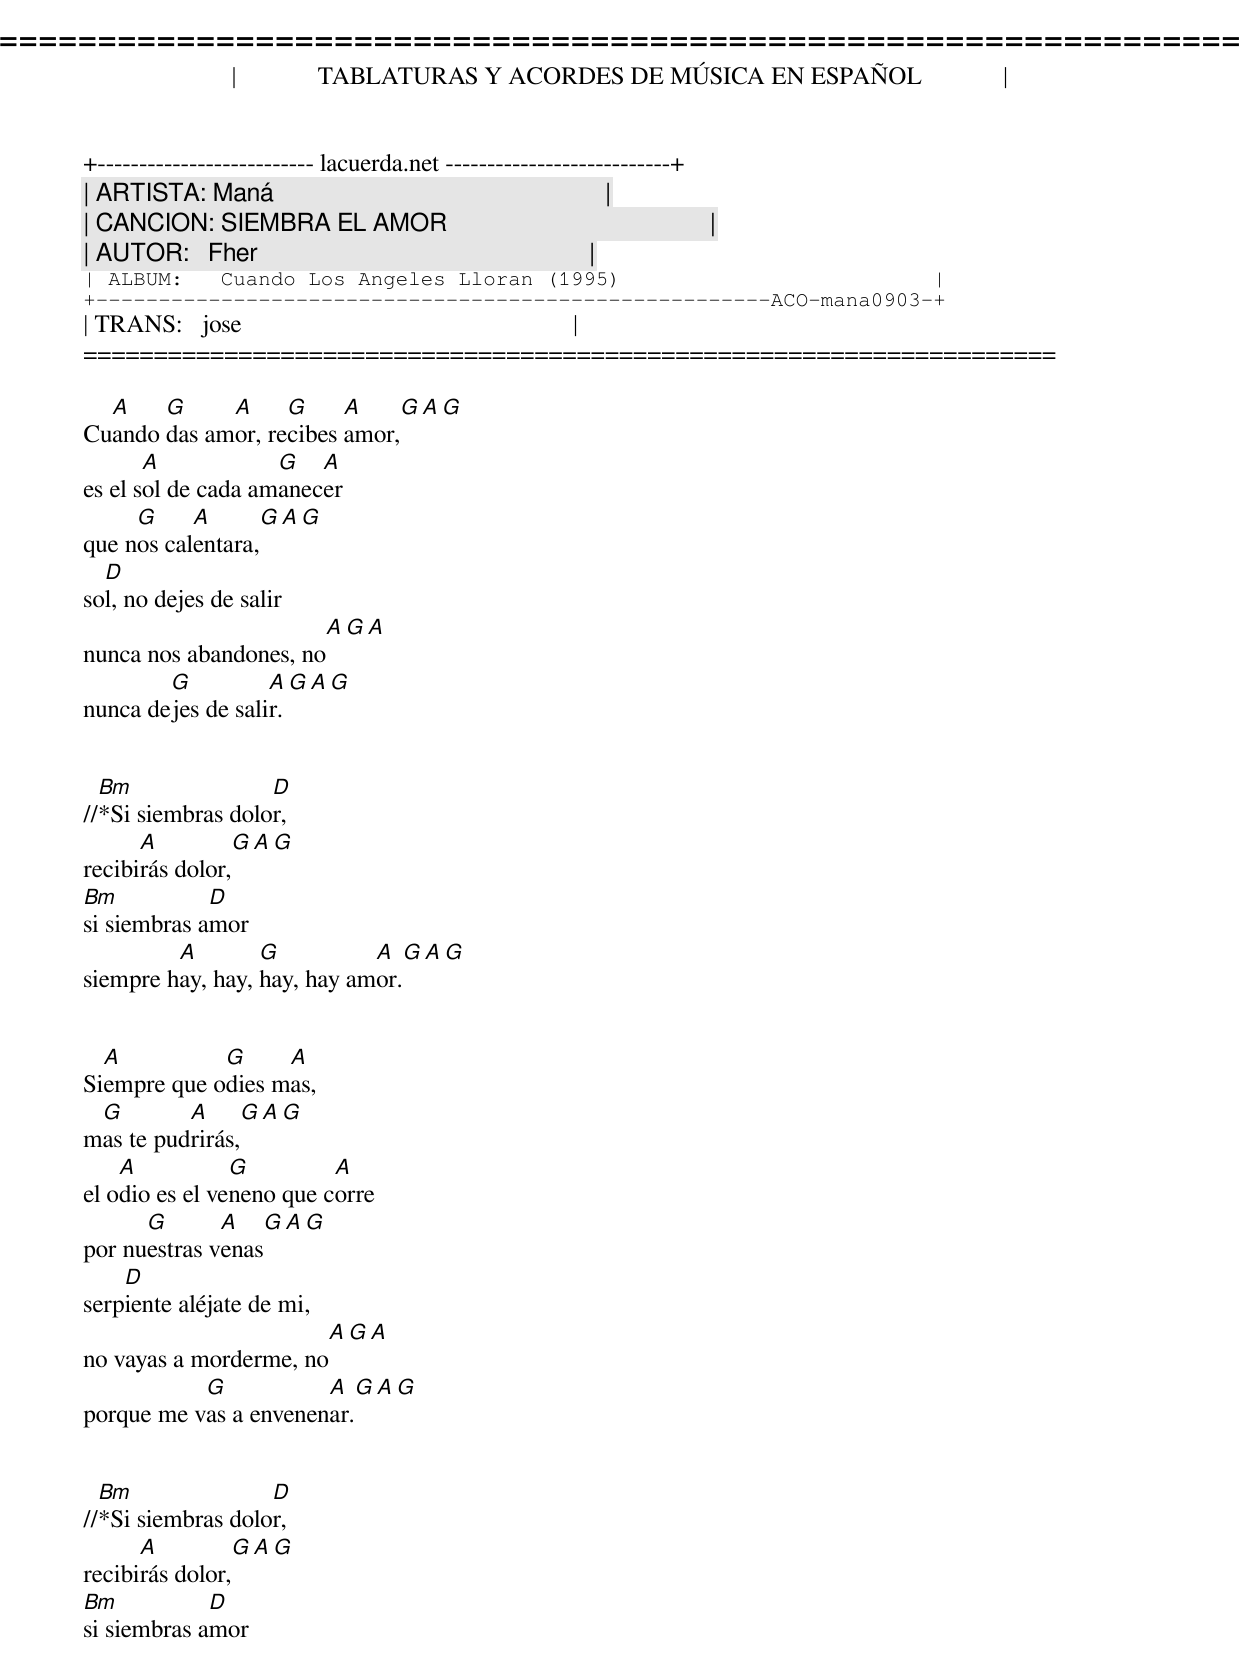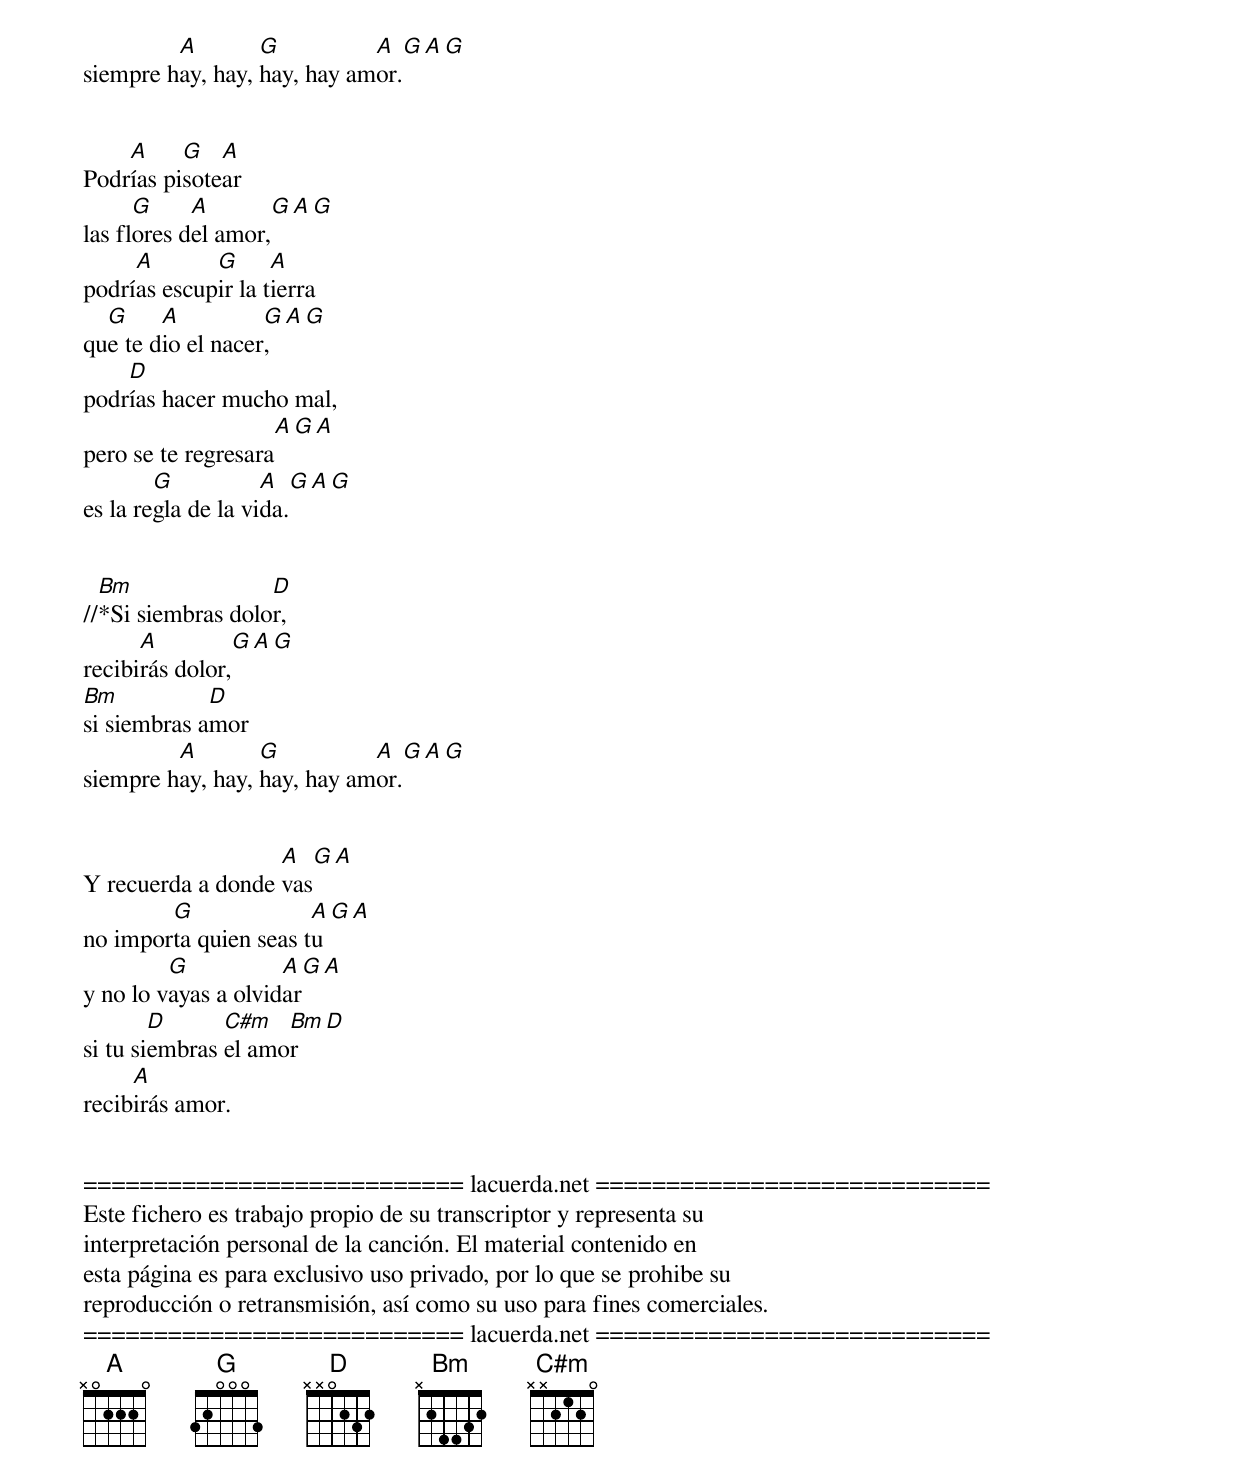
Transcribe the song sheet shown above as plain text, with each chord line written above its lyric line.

=====================================================================
|             TABLATURAS Y ACORDES DE MÚSICA EN ESPAÑOL             |
+-------------------------- lacuerda.net ---------------------------+
| ARTISTA: Maná                                                     |
| CANCION: SIEMBRA EL AMOR                                          |
| AUTOR:   Fher                                                     |
| ALBUM:   Cuando Los Angeles Lloran (1995)                         |
+------------------------------------------------------ACO-mana0903-+
| TRANS:   jose                                                     |
=====================================================================

  A    G     A     G     A     G A G
Cuando das amor, recibes amor,
       A            G   A
es el sol de cada amanecer
     G     A        G A G
que nos calentara,
  D
sol, no dejes de salir
                         A G A
nunca nos abandones, no
        G          A     G A G
nunca dejes de salir.


  Bm               D
//*Si siembras dolor,
      A           G A G
recibirás dolor,
Bm           D
si siembras amor
         A        G          A   G A G
siempre hay, hay, hay, hay amor.


  A          G     A
Siempre que odies mas,
 G        A       G A G
mas te pudrirás,
    A           G         A
el odio es el veneno que corre
      G       A      G A G
por nuestras venas
    D
serpiente aléjate de mi,
                        A G A
no vayas a morderme, no
           G           A    G A G
porque me vas a envenenar.


  Bm               D
//*Si siembras dolor,
      A           G A G
recibirás dolor,
Bm           D
si siembras amor
         A        G          A   G A G
siempre hay, hay, hay, hay amor.


    A     G   A
Podrías pisotear
      G     A        G A G
las flores del amor,
     A       G      A
podrías escupir la tierra
  G     A          G A G
que te dio el nacer,
    D
podrías hacer mucho mal,
                      A G A
pero se te regresara
        G           A    G A G
es la regla de la vida.


  Bm               D
//*Si siembras dolor,
      A           G A G
recibirás dolor,
Bm           D
si siembras amor
         A        G          A   G A G
siempre hay, hay, hay, hay amor.


                   A  G A
Y recuerda a donde vas
        G              A   G A
no importa quien seas tu
         G           A    G A
y no lo vayas a olvidar
        D      C#m   Bm  D
si tu siembras el amor
     A
recibirás amor.


=========================== lacuerda.net ============================
Este fichero es trabajo propio de su transcriptor y representa su
interpretación personal de la canción. El material contenido en
esta página es para exclusivo uso privado, por lo que se prohibe su
reproducción o retransmisión, así como su uso para fines comerciales.
=========================== lacuerda.net ============================
